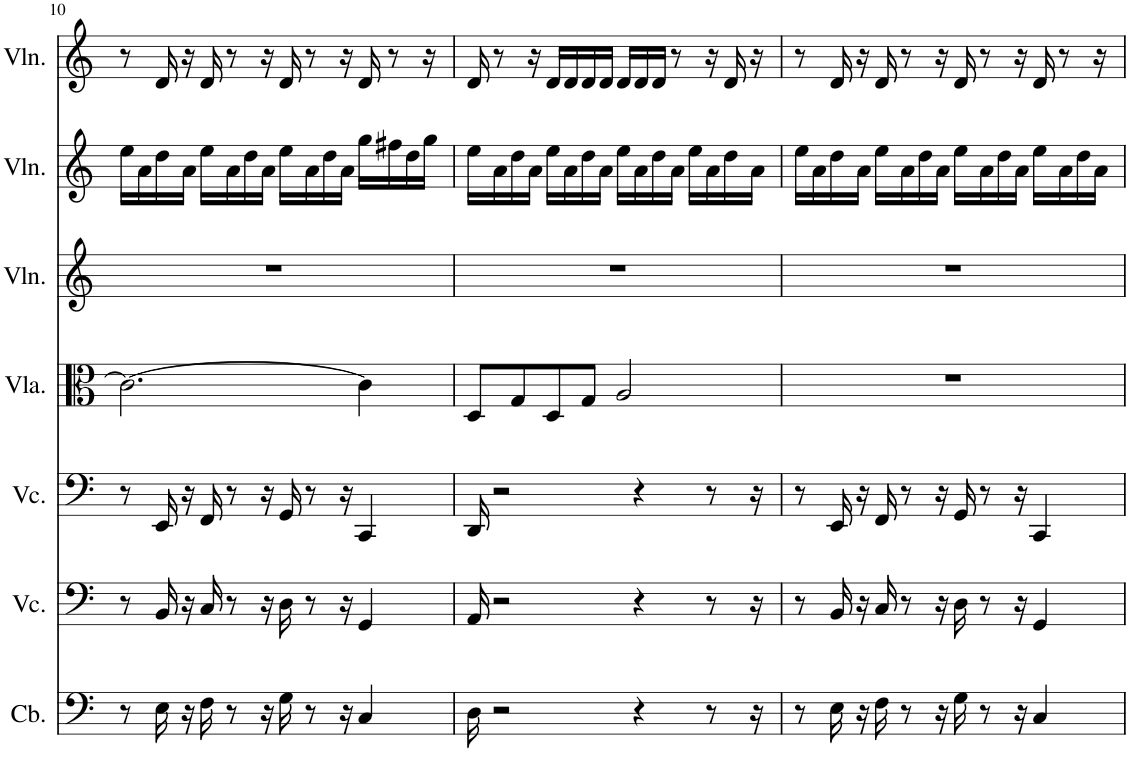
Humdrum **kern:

**kern	**kern	**kern	**kern	**kern	**kern	**kern
*part7	*part6	*part5	*part4	*part3	*part2	*part1
*staff7	*staff6	*staff5	*staff4	*staff3	*staff2	*staff1
*I"Contrabbasso	*I"Violoncello	*I"Violoncello	*I"Viola	*I"Violino	*I"Violino	*I"Violino
*I'Cb.	*I'Vc.	*I'Vc.	*I'Vla.	*I'Vln.	*I'Vln.	*I'Vln.
!!LO:PB:g=z
*clefF4	*clefF4	*clefF4	*clefC3	*clefG2	*clefG2	*clefG2
*Trd7c12	*	*	*	*	*	*
*k[]	*k[]	*k[]	*k[]	*k[]	*k[]	*k[]
*M4/4	*M4/4	*M4/4	*M4/4	*M4/4	*M4/4	*M4/4
=10	=10	=10	=10	=10	=10	=10
8r	8r	8r	2.c\_	1r	16ee\LL	8r
.	.	.	.	.	16a\	.
16E\	16BB/	16EE/	.	.	16dd\	16d/
16r	16r	16r	.	.	16a\JJ	16r
16F\	16C/	16FF/	.	.	16ee\LL	16d/
8r	8r	8r	.	.	16a\	8r
.	.	.	.	.	16dd\	.
16r	16r	16r	.	.	16a\JJ	16r
16G\	16D\	16GG/	.	.	16ee\LL	16d/
8r	8r	8r	.	.	16a\	8r
.	.	.	.	.	16dd\	.
16r	16r	16r	.	.	16a\JJ	16r
4C/	4GG/	4CC/	4c\]	.	16gg\LL	16d/
.	.	.	.	.	16ff#X\	8r
.	.	.	.	.	16dd\	.
.	.	.	.	.	16gg\JJ	16r
=11	=11	=11	=11	=11	=11	=11
16D\	16AA/	16DD/	8D/L	1r	16ee\LL	16d/
2r	2r	2r	.	.	16a\	8r
.	.	.	8G/	.	16dd\	.
.	.	.	.	.	16a\JJ	16r
.	.	.	8D/	.	16ee\LL	16d/LL
.	.	.	.	.	16a\	16d/
.	.	.	8G/J	.	16dd\	16d/
.	.	.	.	.	16a\JJ	16d/JJ
.	.	.	2A/	.	16ee\LL	16d/LL
4r	4r	4r	.	.	16a\	16d/
.	.	.	.	.	16dd\	16d/JJ
.	.	.	.	.	16a\JJ	8r
.	.	.	.	.	16ee\LL	.
8r	8r	8r	.	.	16a\	16r
.	.	.	.	.	16dd\	16d/
16r	16r	16r	.	.	16a\JJ	16r
=12	=12	=12	=12	=12	=12	=12
8r	8r	8r	1r	1r	16ee\LL	8r
.	.	.	.	.	16a\	.
16E\	16BB/	16EE/	.	.	16dd\	16d/
16r	16r	16r	.	.	16a\JJ	16r
16F\	16C/	16FF/	.	.	16ee\LL	16d/
8r	8r	8r	.	.	16a\	8r
.	.	.	.	.	16dd\	.
16r	16r	16r	.	.	16a\JJ	16r
16G\	16D\	16GG/	.	.	16ee\LL	16d/
8r	8r	8r	.	.	16a\	8r
.	.	.	.	.	16dd\	.
16r	16r	16r	.	.	16a\JJ	16r
4C/	4GG/	4CC/	.	.	16ee\LL	16d/
.	.	.	.	.	16a\	8r
.	.	.	.	.	16dd\	.
.	.	.	.	.	16a\JJ	16r
=	=	=	=	=	=	=
*-	*-	*-	*-	*-	*-	*-
